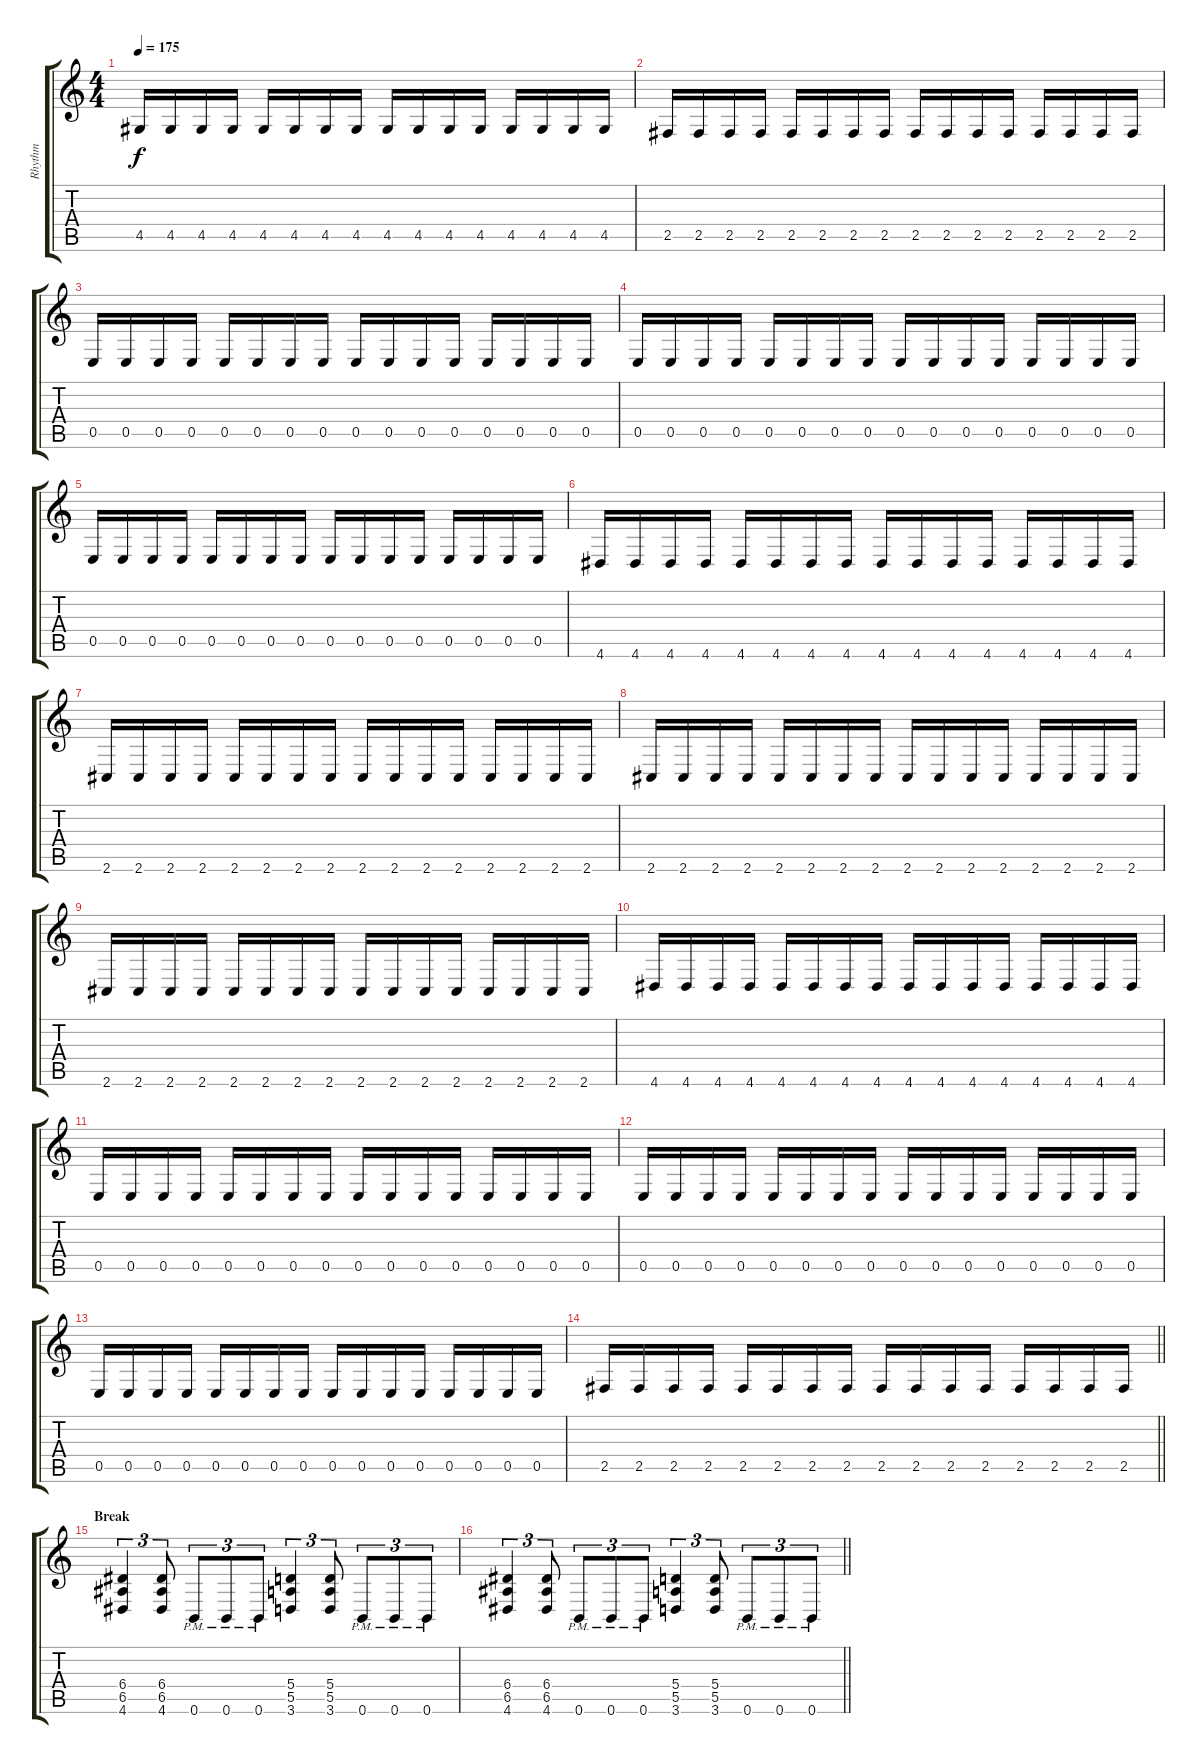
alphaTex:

\track ("Rhythm" "Rhythm") {instrument distortionguitar}
\staff {score tabs}
\tuning (B3 Gb3 D3 A2 E2 B1) {hide}
\ts (4 4)
\tempo 175
\clef g2
\ks c
4.5.16{dy f} 4.5.16 4.5.16 4.5.16 4.5.16 4.5.16 4.5.16 4.5.16 4.5.16 4.5.16 4.5.16 4.5.16 4.5.16 4.5.16 4.5.16 4.5.16 |
2.5.16 2.5.16 2.5.16 2.5.16 2.5.16 2.5.16 2.5.16 2.5.16 2.5.16 2.5.16 2.5.16 2.5.16 2.5.16 2.5.16 2.5.16 2.5.16 |
0.5.16 0.5.16 0.5.16 0.5.16 0.5.16 0.5.16 0.5.16 0.5.16 0.5.16 0.5.16 0.5.16 0.5.16 0.5.16 0.5.16 0.5.16 0.5.16 |
0.5.16 0.5.16 0.5.16 0.5.16 0.5.16 0.5.16 0.5.16 0.5.16 0.5.16 0.5.16 0.5.16 0.5.16 0.5.16 0.5.16 0.5.16 0.5.16 |
0.5.16 0.5.16 0.5.16 0.5.16 0.5.16 0.5.16 0.5.16 0.5.16 0.5.16 0.5.16 0.5.16 0.5.16 0.5.16 0.5.16 0.5.16 0.5.16 |
4.6.16 4.6.16 4.6.16 4.6.16 4.6.16 4.6.16 4.6.16 4.6.16 4.6.16 4.6.16 4.6.16 4.6.16 4.6.16 4.6.16 4.6.16 4.6.16 |
2.6.16 2.6.16 2.6.16 2.6.16 2.6.16 2.6.16 2.6.16 2.6.16 2.6.16 2.6.16 2.6.16 2.6.16 2.6.16 2.6.16 2.6.16 2.6.16 |
2.6.16 2.6.16 2.6.16 2.6.16 2.6.16 2.6.16 2.6.16 2.6.16 2.6.16 2.6.16 2.6.16 2.6.16 2.6.16 2.6.16 2.6.16 2.6.16 |
2.6.16 2.6.16 2.6.16 2.6.16 2.6.16 2.6.16 2.6.16 2.6.16 2.6.16 2.6.16 2.6.16 2.6.16 2.6.16 2.6.16 2.6.16 2.6.16 |
4.6.16 4.6.16 4.6.16 4.6.16 4.6.16 4.6.16 4.6.16 4.6.16 4.6.16 4.6.16 4.6.16 4.6.16 4.6.16 4.6.16 4.6.16 4.6.16 |
0.5.16 0.5.16 0.5.16 0.5.16 0.5.16 0.5.16 0.5.16 0.5.16 0.5.16 0.5.16 0.5.16 0.5.16 0.5.16 0.5.16 0.5.16 0.5.16 |
0.5.16 0.5.16 0.5.16 0.5.16 0.5.16 0.5.16 0.5.16 0.5.16 0.5.16 0.5.16 0.5.16 0.5.16 0.5.16 0.5.16 0.5.16 0.5.16 |
0.5.16 0.5.16 0.5.16 0.5.16 0.5.16 0.5.16 0.5.16 0.5.16 0.5.16 0.5.16 0.5.16 0.5.16 0.5.16 0.5.16 0.5.16 0.5.16 |
\barLineRight lightlight
2.5.16 2.5.16 2.5.16 2.5.16 2.5.16 2.5.16 2.5.16 2.5.16 2.5.16 2.5.16 2.5.16 2.5.16 2.5.16 2.5.16 2.5.16 2.5.16 |
\section ("" "Break")
(6.4 6.5 4.6).4{tu (3 2)} (6.4 6.5 4.6).8{tu (3 2)} 0.6{pm}.8{tu (3 2)} 0.6{pm}.8{tu (3 2)} 0.6{pm}.8{tu (3 2)} (5.4 5.5 3.6).4{tu (3 2)} (5.4 5.5 3.6).8{tu (3 2)} 0.6{pm}.8{tu (3 2)} 0.6{pm}.8{tu (3 2)} 0.6{pm}.8{tu (3 2)} |
\barLineRight lightlight
(6.4 6.5 4.6).4{tu (3 2)} (6.4 6.5 4.6).8{tu (3 2)} 0.6{pm}.8{tu (3 2)} 0.6{pm}.8{tu (3 2)} 0.6{pm}.8{tu (3 2)} (5.4 5.5 3.6).4{tu (3 2)} (5.4 5.5 3.6).8{tu (3 2)} 0.6{pm}.8{tu (3 2)} 0.6{pm}.8{tu (3 2)} 0.6{pm}.8{tu (3 2)}
